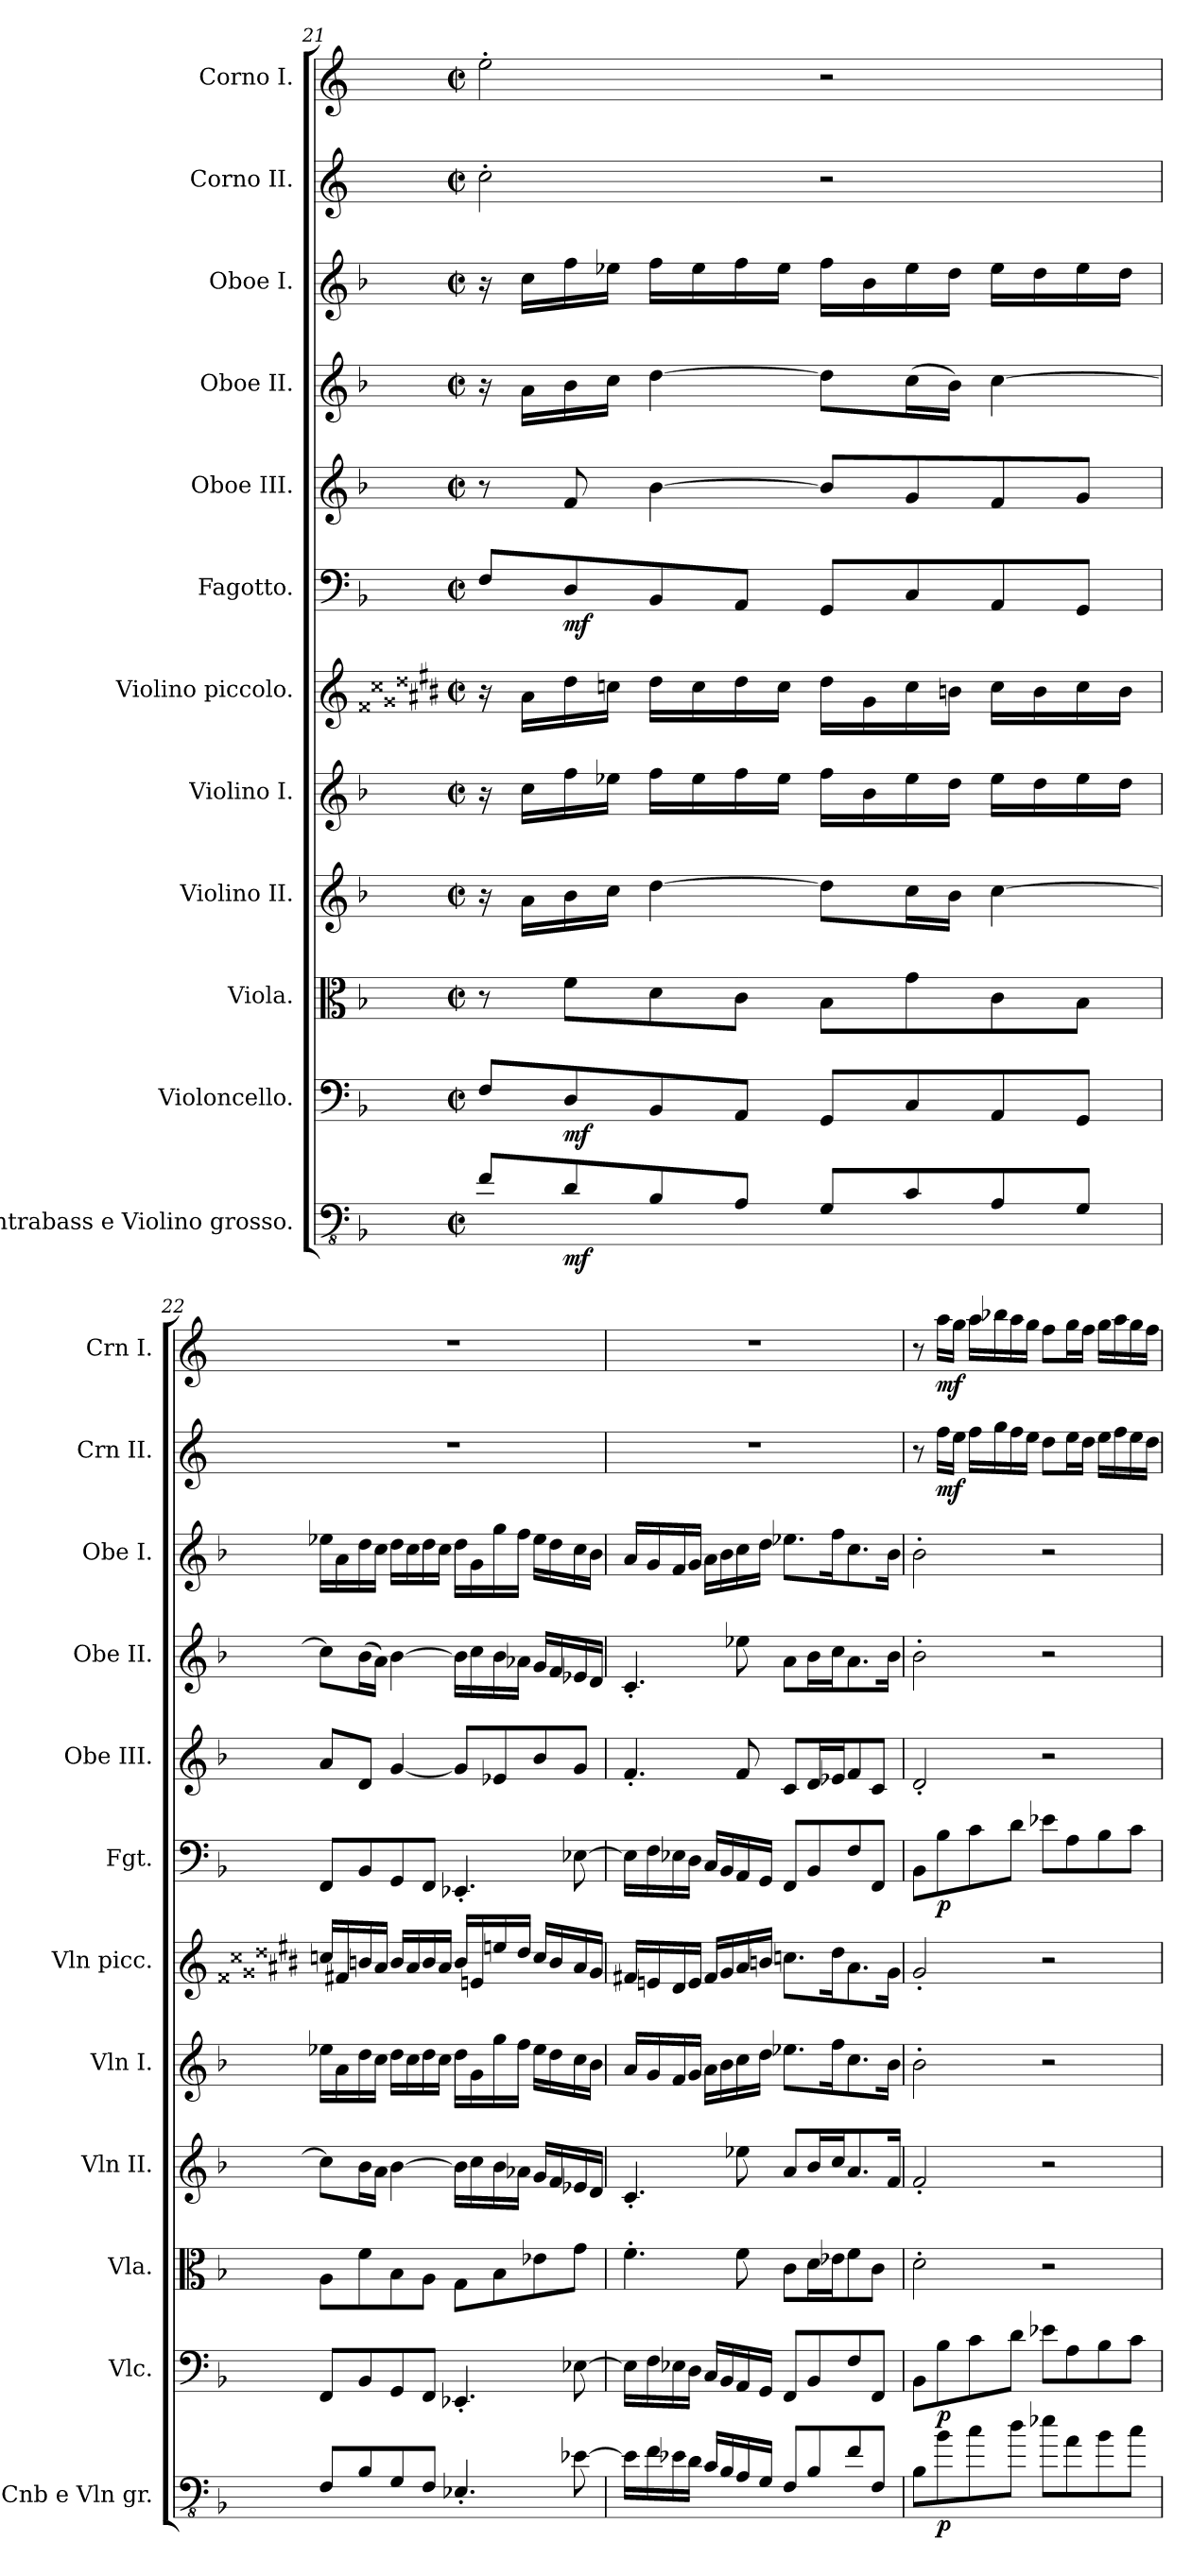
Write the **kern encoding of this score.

**kern	**dynam	**kern	**dynam	**kern	**kern	**kern	**kern	**kern	**dynam	**kern	**kern	**kern	**kern	**dynam	**kern	**dynam
*part12	*part12	*part11	*part11	*part10	*part9	*part8	*part7	*part6	*part6	*part5	*part4	*part3	*part2	*part2	*part1	*part1
*staff12	*staff12	*staff11	*staff11	*staff10	*staff9	*staff8	*staff7	*staff6	*staff6	*staff5	*staff4	*staff3	*staff2	*staff2	*staff1	*staff1
*I"Contrabass e Violino grosso.	*	*I"Violoncello.	*	*I"Viola.	*I"Violino II.	*I"Violino I.	*I"Violino piccolo.	*I"Fagotto.	*	*I"Oboe III.	*I"Oboe II.	*I"Oboe I.	*I"Corno II.	*	*I"Corno I.	*
*I'Cnb e Vln gr.	*	*I'Vlc.	*	*I'Vla.	*I'Vln II.	*I'Vln I.	*I'Vln picc.	*I'Fgt.	*	*I'Obe III.	*I'Obe II.	*I'Obe I.	*I'Crn II.	*	*I'Crn I.	*
!!LO:PB:g=z
*clefFv4	*	*clefF4	*	*clefC3	*clefG2	*clefG2	*clefG2	*clefF4	*	*clefG2	*clefG2	*clefG2	*clefG2	*	*clefG2	*
*ITrd7c12	*	*	*	*	*	*	*ITrd-1c-3	*	*	*	*	*	*ITrd4c7	*	*ITrd4c7	*
*k[b-]	*	*k[b-]	*	*k[b-]	*k[b-]	*k[b-]	*k[f##c##g##d##a#e#b#]	*k[b-]	*	*k[b-]	*k[b-]	*k[b-]	*k[b-]	*	*k[b-]	*
*M2/2	*	*M2/2	*	*M2/2	*M2/2	*M2/2	*M2/2	*M2/2	*	*M2/2	*M2/2	*M2/2	*M2/2	*	*M2/2	*
*met(c|)	*	*met(c|)	*	*met(c|)	*met(c|)	*met(c|)	*met(c|)	*met(c|)	*	*met(c|)	*met(c|)	*met(c|)	*met(c|)	*	*met(c|)	*
=21	=21	=21	=21	=21	=21	=21	=21	=21	=21	=21	=21	=21	=21	=21	=21	=21
8FF/L	.	8F/L	.	8r	16r	16r	16r	8F/L	.	8r	16r	16r	2f'\	.	2a'\	.
.	.	.	.	.	16a\LL	16cc\LL	16b#\LL	.	.	.	16a\LL	16cc\LL	.	.	.	.
!	!LO:DY:b	!	!LO:DY:b	!	!	!	!	!	!LO:DY:b	!	!	!	!	!	!	!
8DD/	mf	8D/	mf	8f\L	16b-\	16ff\	16ee#\	8D/	mf	8f/	16b-\	16ff\	.	.	.	.
.	.	.	.	.	16cc\JJ	16ee-X\JJ	16dd#X\JJ	.	.	.	16cc\JJ	16ee-X\JJ	.	.	.	.
8BBB-/	.	8BB-/	.	8d\	[4dd\	16ff\LL	16ee#\LL	8BB-/	.	[4b-\	[4dd\	16ff\LL	.	.	.	.
.	.	.	.	.	.	16ee-\	16dd#\	.	.	.	.	16ee-\	.	.	.	.
8AAA/J	.	8AA/J	.	8c\J	.	16ff\	16ee#\	8AA/J	.	.	.	16ff\	.	.	.	.
.	.	.	.	.	.	16ee-\JJ	16dd#\JJ	.	.	.	.	16ee-\JJ	.	.	.	.
8GGG/L	.	8GG/L	.	8B-\L	8dd\L]	16ff\LL	16ee#\LL	8GG/L	.	8b-/L]	8dd\L]	16ff\LL	2r	.	2r	.
.	.	.	.	.	.	16b-\	16a#\	.	.	.	.	16b-\	.	.	.	.
8CC/	.	8C/	.	8g\	16cc\L	16ee-\	16dd#\	8C/	.	8g/	(>16cc\L	16ee-\	.	.	.	.
.	.	.	.	.	16b-\JJ	16dd\JJ	16cc##\JJ	.	.	.	16b-\JJ)	16dd\JJ	.	.	.	.
8AAA/	.	8AA/	.	8c\	[4cc\	16ee-\LL	16dd#\LL	8AA/	.	8f/	[4cc\	16ee-\LL	.	.	.	.
.	.	.	.	.	.	16dd\	16cc##\	.	.	.	.	16dd\	.	.	.	.
8GGG/J	.	8GG/J	.	8B-\J	.	16ee-\	16dd#\	8GG/J	.	8g/J	.	16ee-\	.	.	.	.
.	.	.	.	.	.	16dd\JJ	16cc##\JJ	.	.	.	.	16dd\JJ	.	.	.	.
=22	=22	=22	=22	=22	=22	=22	=22	=22	=22	=22	=22	=22	=22	=22	=22	=22
8FFF/L	.	8FF/L	.	8A\L	8cc\L]	16ee-X\LL	16dd#X/LL	8FF/L	.	8a/L	8cc\L]	16ee-X\LL	1r	.	1r	.
.	.	.	.	.	.	16a\	16g##/	.	.	.	.	16a\	.	.	.	.
8BBB-/	.	8BB-/	.	8f\	16b-\L	16dd\	16cc##/	8BB-/	.	8d/J	(>16b-\L	16dd\	.	.	.	.
.	.	.	.	.	16a\JJ	16cc\JJ	16b#/JJ	.	.	.	16a\JJ)	16cc\JJ	.	.	.	.
8GGG/	.	8GG/	.	8B-\	[4b-\	16dd\LL	16cc##/LL	8GG/	.	[4g/	[4b-\	16dd\LL	.	.	.	.
.	.	.	.	.	.	16cc\	16b#/	.	.	.	.	16cc\	.	.	.	.
8FFF/J	.	8FF/J	.	8A\J	.	16dd\	16cc##/	8FF/J	.	.	.	16dd\	.	.	.	.
.	.	.	.	.	.	16cc\JJ	16b#/JJ	.	.	.	.	16cc\JJ	.	.	.	.
4.EEE-X'/	.	4.EE-X'/	.	8G\L	16b-\LL]	16dd\LL	16cc##/LL	4.EE-X'/	.	8g/L]	16b-\LL]	16dd\LL	.	.	.	.
.	.	.	.	.	16cc\	16g\	16f##/	.	.	.	16cc\	16g\	.	.	.	.
.	.	.	.	8B-\	16b-\	16gg\	16ff##/	.	.	8e-X/	16b-\	16gg\	.	.	.	.
.	.	.	.	.	16a-X\JJ	16ff\JJ	16ee#/JJ	.	.	.	16a-X\JJ	16ff\JJ	.	.	.	.
.	.	.	.	8e-X\	16g/LL	16ee-\LL	16dd#/LL	.	.	8b-/	16g/LL	16ee-\LL	.	.	.	.
.	.	.	.	.	16f/	16dd\	16cc##/	.	.	.	16f/	16dd\	.	.	.	.
[8EE-X\	.	[8E-X\	.	8g\J	16e-X/	16cc\	16b#/	[8E-X\	.	8g/J	16e-X/	16cc\	.	.	.	.
.	.	.	.	.	16d/JJ	16b-\JJ	16a#/JJ	.	.	.	16d/JJ	16b-\JJ	.	.	.	.
!!LO:PB:g=z
=23	=23	=23	=23	=23	=23	=23	=23	=23	=23	=23	=23	=23	=23	=23	=23	=23
16EE-\LL]	.	16E-\LL]	.	4.f'\	4.c'/	16a/LL	16g##/LL	16E-\LL]	.	4.f'/	4.c'/	16a/LL	1r	.	1r	.
16FF\	.	16F\	.	.	.	16g/	16f##/	16F\	.	.	.	16g/	.	.	.	.
16EE-X\	.	16E-X\	.	.	.	16f/	16e#/	16E-X\	.	.	.	16f/	.	.	.	.
16DD\JJ	.	16D\JJ	.	.	.	16g/JJ	16f##/JJ	16D\JJ	.	.	.	16g/JJ	.	.	.	.
16CC/LL	.	16C/LL	.	.	.	16a\LL	16g##/LL	16C/LL	.	.	.	16a\LL	.	.	.	.
16BBB-/	.	16BB-/	.	.	.	16b-\	16a#/	16BB-/	.	.	.	16b-\	.	.	.	.
16AAA/	.	16AA/	.	8f\	8ee-X\	16cc\	16b#/	16AA/	.	8f/	8ee-X\	16cc\	.	.	.	.
16GGG/JJ	.	16GG/JJ	.	.	.	16dd\JJ	16cc##/JJ	16GG/JJ	.	.	.	16dd\JJ	.	.	.	.
8FFF/L	.	8FF/L	.	8c\L	8a/L	8.ee-X\L	8.dd#X\L	8FF/L	.	8c/L	8a\L	8.ee-X\L	.	.	.	.
8BBB-/	.	8BB-/	.	16d\L	16b-/L	.	.	8BB-/	.	16d/L	16b-\L	.	.	.	.	.
.	.	.	.	16e-X\J	16cc/J	16ff\K	16ee#\K	.	.	16e-X/J	16cc\J	16ff\K	.	.	.	.
8FF/	.	8F/	.	8f\	8.a/	8.cc\	8.b#\	8F/	.	8f/	8.a\	8.cc\	.	.	.	.
8FFF/J	.	8FF/J	.	8c\J	.	.	.	8FF/J	.	8c/J	.	.	.	.	.	.
.	.	.	.	.	16f/Jk	16b-\Jk	16a#\Jk	.	.	.	16b-\Jk	16b-\Jk	.	.	.	.
=24	=24	=24	=24	=24	=24	=24	=24	=24	=24	=24	=24	=24	=24	=24	=24	=24
8BBB-\L	.	8BB-\L	.	2d'\	2f'/	2b-'\	2a#'/	8BB-\L	.	2d'/	2b-'\	2b-'\	8r	.	8r	.
!	!LO:DY:b	!	!LO:DY:b	!	!	!	!	!	!LO:DY:b	!	!	!	!	!LO:DY:b	!	!LO:DY:b
8BB-\	p	8B-\	p	.	.	.	.	8B-\	p	.	.	.	16b-\LL	mf	16dd\LL	mf
.	.	.	.	.	.	.	.	.	.	.	.	.	16a\JJ	.	16cc\JJ	.
8C\	.	8c\	.	.	.	.	.	8c\	.	.	.	.	16b-\LL	.	16dd\LL	.
.	.	.	.	.	.	.	.	.	.	.	.	.	16cc\	.	16ee-X\	.
8D\J	.	8d\J	.	.	.	.	.	8d\J	.	.	.	.	16b-\	.	16dd\	.
.	.	.	.	.	.	.	.	.	.	.	.	.	16a\JJ	.	16cc\JJ	.
8E-X\L	.	8e-X\L	.	2r	2r	2r	2r	8e-X\L	.	2r	2r	2r	8g\L	.	8b-\L	.
8AA\	.	8A\	.	.	.	.	.	8A\	.	.	.	.	16a\L	.	16cc\L	.
.	.	.	.	.	.	.	.	.	.	.	.	.	16g\JJ	.	16b-\JJ	.
8BB-\	.	8B-\	.	.	.	.	.	8B-\	.	.	.	.	16a\LL	.	16cc\LL	.
.	.	.	.	.	.	.	.	.	.	.	.	.	16b-\	.	16dd\	.
8C\J	.	8c\J	.	.	.	.	.	8c\J	.	.	.	.	16a\	.	16cc\	.
.	.	.	.	.	.	.	.	.	.	.	.	.	16g\JJ	.	16b-\JJ	.
=	=	=	=	=	=	=	=	=	=	=	=	=	=	=	=	=
*-	*-	*-	*-	*-	*-	*-	*-	*-	*-	*-	*-	*-	*-	*-	*-	*-
